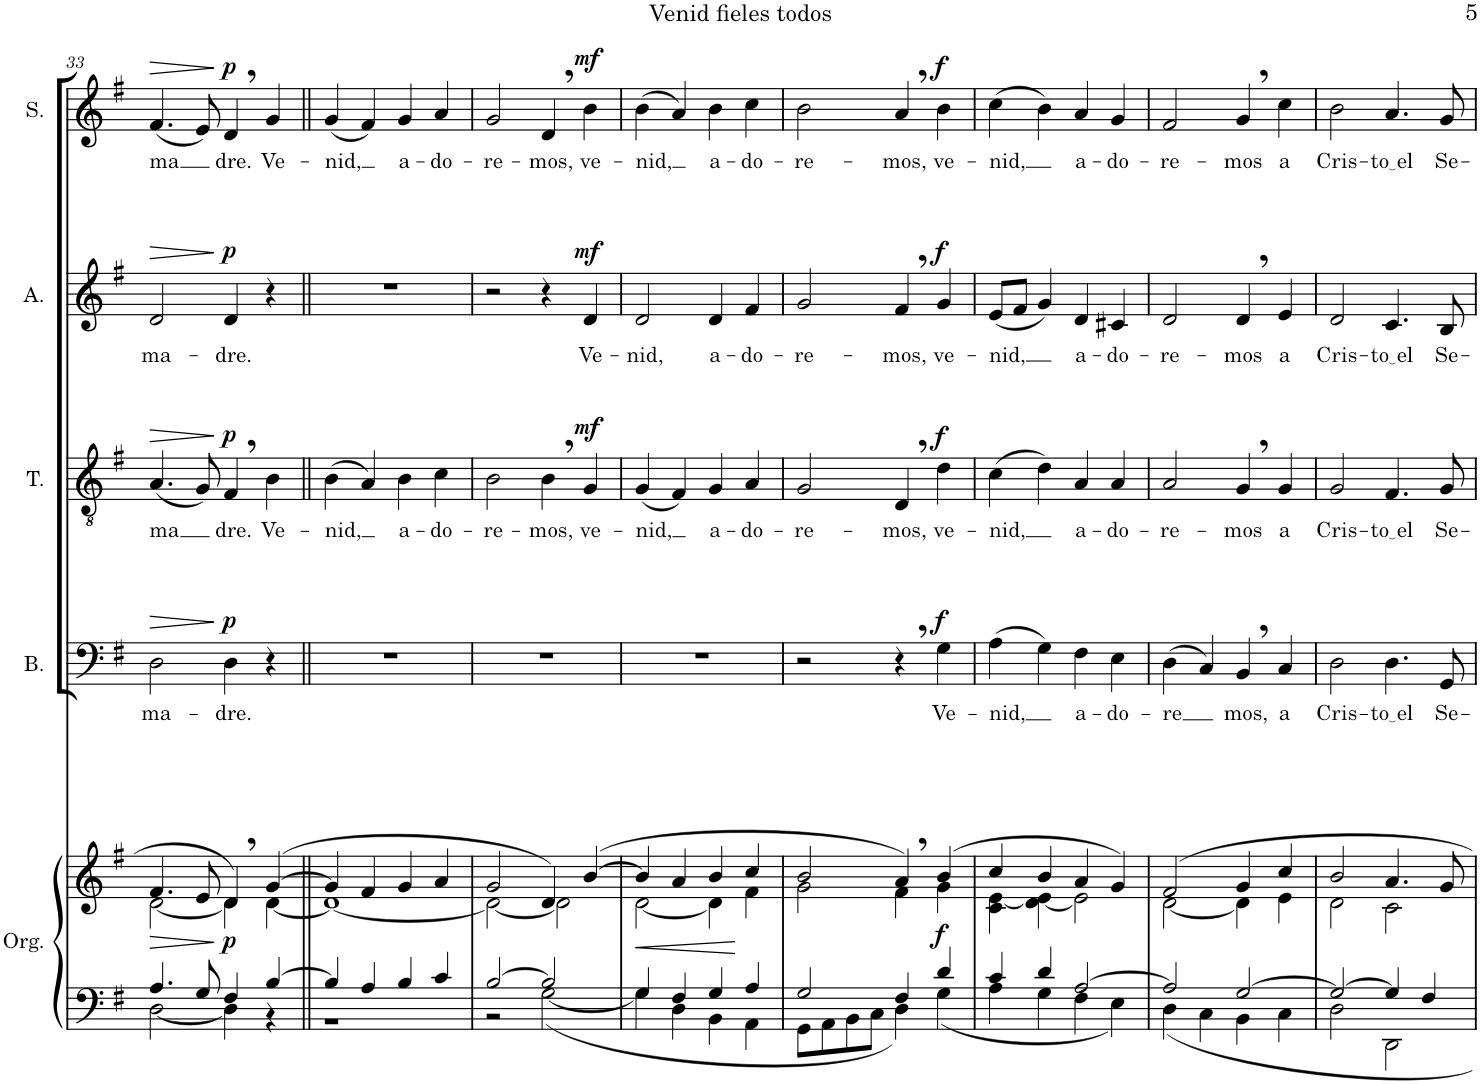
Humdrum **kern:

**kern	**kern	**dynam	**kern	**text	**dynam	**kern	**text	**dynam	**kern	**text	**dynam	**kern	**text	**dynam
*part5	*part5	*part5	*part4	*part4	*part4	*part3	*part3	*part3	*part2	*part2	*part2	*part1	*part1	*part1
*staff6	*staff5	*staff5/6	*staff4	*staff4	*staff4	*staff3	*staff3	*staff3	*staff2	*staff2	*staff2	*staff1	*staff1	*staff1
*I"Órgano	*	*	*I"Bajo	*	*	*I"Tenor	*	*	*I"Alto	*	*	*I"Soprano	*	*
*	*	*	*I'B.	*	*	*I'T.	*	*	*I'A.	*	*	*I'S.	*	*
!!LO:PB:g=z
*clefF4	*clefG2	*	*clefF4	*	*	*clefGv2	*	*	*clefG2	*	*	*clefG2	*	*
*k[f#]	*k[f#]	*	*k[f#]	*	*	*k[f#]	*	*	*k[f#]	*	*	*k[f#]	*	*
*M4/4	*M4/4	*	*M4/4	*	*	*M4/4	*	*	*M4/4	*	*	*M4/4	*	*
=33	=33	=33	=33	=33	=33	=33	=33	=33	=33	=33	=33	=33	=33	=33
*^	*	*	*	*	*	*	*	*	*	*	*	*	*	*
!	!	!	!LO:HP:b	!	!LO:LY:b	!LO:HP:b	!	!LO:LY:b	!LO:HP:b	!	!LO:LY:b	!LO:HP:b	!	!LO:LY:b	!LO:HP:b
*	*	*^	*	*	*	*	*	*	*	*	*	*	*	*	*
4.A/	[2D\	4.f#/	[2d\	>	2D\	ma-	>	(4.A/	ma	>	2d/	ma-	>	(4.f#/	ma	>
8G/	.	8e/	.	.	.	.	.	8G/)	.	.	.	.	.	8e/)	.	.
!	!	!	!	!LO:DY:n=1:b	!	!LO:LY:b	!LO:DY:n=1:a	!	!LO:LY:b	!LO:DY:n=1:a	!	!LO:LY:b	!LO:DY:n=1:a	!	!LO:LY:b	!LO:DY:n=1:a
4F#/	4D\]	4d,/	4d\]	] p	4D\	-dre.	] p	4F#,/	dre.	] p	4d/	-dre.	] p	4d,/	dre.	] p
!	!	!	!	!	!	!	!	!	!LO:LY:b	!	!	!	!	!	!LO:LY:b	!
[4B/	4r	([4g/	[4d\	.	4r	.	.	4B\	Ve-	.	4r	.	.	4g/	Ve-	.
=34||	=34||	=34||	=34||	=34||	=34||	=34||	=34||	=34||	=34||	=34||	=34||	=34||	=34||	=34||	=34||	=34||
!	!	!	!	!	!	!	!	!	!LO:LY:b	!	!	!	!	!	!LO:LY:b	!
4B/]	1r	4g/]	1d_	.	1r	.	.	(4B\	-nid,	.	1r	.	.	(4g/	-nid,	.
4A/	.	4f#/	.	.	.	.	.	4A/)	.	.	.	.	.	4f#/)	.	.
!	!	!	!	!	!	!	!	!	!LO:LY:b	!	!	!	!	!	!LO:LY:b	!
4B/	.	4g/	.	.	.	.	.	4B\	a-	.	.	.	.	4g/	a-	.
!	!	!	!	!	!	!	!	!	!LO:LY:b	!	!	!	!	!	!LO:LY:b	!
4c/	.	4a/	.	.	.	.	.	4c\	-do-	.	.	.	.	4a/	-do-	.
=35	=35	=35	=35	=35	=35	=35	=35	=35	=35	=35	=35	=35	=35	=35	=35	=35
!	!	!	!	!	!	!	!	!	!LO:LY:b	!	!	!	!	!	!LO:LY:b	!
[2B/	2r	2g/	2d\_	.	1r	.	.	2B\	-re-	.	2r	.	.	2g/	-re-	.
!	!	!	!	!	!	!	!	!	!LO:LY:b	!	!	!	!	!	!LO:LY:b	!
2B/]	[2G\	4d/)	2d\]	.	.	.	.	4B,\	-mos,	.	4r	.	.	4d,/	-mos,	.
!	!	!	!	!	!	!	!	!	!LO:LY:b	!LO:DY:a	!	!LO:LY:b	!LO:DY:a	!	!LO:LY:b	!LO:DY:a
.	.	([4b/	.	.	.	.	.	4G/	ve-	mf	4d/	Ve-	mf	4b\	ve-	mf
=36	=36	=36	=36	=36	=36	=36	=36	=36	=36	=36	=36	=36	=36	=36	=36	=36
!	!	!	!	!LO:HP:b	!	!	!	!	!LO:LY:b	!	!	!LO:LY:b	!	!	!LO:LY:b	!
4G/	4G\]	4b/]	[2d\	<	1r	.	.	(4G/	-nid,	.	2d/	-nid,	.	(4b\	-nid,	.
4F#/	4D\	4a/	.	.	.	.	.	4F#/)	.	.	.	.	.	4a/)	.	.
!	!	!	!	!	!	!	!	!	!LO:LY:b	!	!	!LO:LY:b	!	!	!LO:LY:b	!
4G/	4BB\	4b/	4d\]	.	.	.	.	4G/	a-	.	4d/	a-	.	4b\	a-	.
!	!	!	!	!	!	!	!	!	!LO:LY:b	!	!	!LO:LY:b	!	!	!LO:LY:b	!
4A/	4AA\	4cc/	4f#\	[	.	.	.	4A/	-do-	.	4f#/	-do-	.	4cc\	-do-	.
=37	=37	=37	=37	=37	=37	=37	=37	=37	=37	=37	=37	=37	=37	=37	=37	=37
!	!	!	!	!	!	!	!	!	!LO:LY:b	!	!	!LO:LY:b	!	!	!LO:LY:b	!
2G/	8GG\L	2b/	2g\	.	2r	.	.	2G/	-re-	.	2g/	-re-	.	2b\	-re-	.
.	8AA\	.	.	.	.	.	.	.	.	.	.	.	.	.	.	.
.	8BB\	.	.	.	.	.	.	.	.	.	.	.	.	.	.	.
.	8C\J	.	.	.	.	.	.	.	.	.	.	.	.	.	.	.
!	!	!	!	!	!	!	!	!	!LO:LY:b	!	!	!LO:LY:b	!	!	!LO:LY:b	!
4F#/	4D\	4a,/)	4f#\	.	4r	.	.	4D,/	-mos,	.	4f#,/	-mos,	.	4a,/	-mos,	.
!	!	!	!	!LO:DY:b	!	!LO:LY:b	!LO:DY:a	!	!LO:LY:b	!LO:DY:a	!	!LO:LY:b	!LO:DY:a	!	!LO:LY:b	!LO:DY:a
4d/	4G\	(4b/	4g\	f	4G\	Ve-	f	4d\	ve-	f	4g/	ve-	f	4b\	ve-	f
=38	=38	=38	=38	=38	=38	=38	=38	=38	=38	=38	=38	=38	=38	=38	=38	=38
!	!	!	!	!	!	!LO:LY:b	!	!	!LO:LY:b	!	!	!LO:LY:b	!	!	!LO:LY:b	!
4c/	4A\	4cc/	4c\ [4e\	.	(4A\	-nid,	.	(4c\	-nid,	.	(8e/L	-nid,	.	(4cc\	-nid,	.
.	.	.	.	.	.	.	.	.	.	.	8f#/J	.	.	.	.	.
4d/	4G\	4b/	4d\ 4e\_	.	4G\)	.	.	4d\)	.	.	4g/)	.	.	4b\)	.	.
!	!	!	!	!	!	!LO:LY:b	!	!	!LO:LY:b	!	!	!LO:LY:b	!	!	!LO:LY:b	!
[2A/	4F#\	4a/	2e\]	.	4F#\	a-	.	4A/	a-	.	4d/	a-	.	4a/	a-	.
!	!	!	!	!	!	!LO:LY:b	!	!	!LO:LY:b	!	!	!LO:LY:b	!	!	!LO:LY:b	!
.	4E\	4g/)	.	.	4E\	-do-	.	4A/	-do-	.	4c#X/	-do-	.	4g/	-do-	.
=39	=39	=39	=39	=39	=39	=39	=39	=39	=39	=39	=39	=39	=39	=39	=39	=39
!	!	!	!	!	!	!LO:LY:b	!	!	!LO:LY:b	!	!	!LO:LY:b	!	!	!LO:LY:b	!
2A/]	4D\	2f#/	[2d\	.	(4D\	-re	.	2A/	-re-	.	2d/	-re-	.	2f#/	-re-	.
.	4C\	.	.	.	4C/)	.	.	.	.	.	.	.	.	.	.	.
!	!	!	!	!	!	!LO:LY:b	!	!	!LO:LY:b	!	!	!LO:LY:b	!	!	!LO:LY:b	!
[2G/	4BB\	4g/	4d\]	.	4BB,/	mos,	.	4G,/	-mos	.	4d,/	-mos	.	4g,/	-mos	.
!	!	!	!	!	!	!LO:LY:b	!	!	!LO:LY:b	!	!	!LO:LY:b	!	!	!LO:LY:b	!
.	4C\	4cc/	4e\	.	4C/	a	.	4G/	a	.	4e/	a	.	4cc\	a	.
=40	=40	=40	=40	=40	=40	=40	=40	=40	=40	=40	=40	=40	=40	=40	=40	=40
!	!	!	!	!	!	!LO:LY:b	!	!	!LO:LY:b	!	!	!LO:LY:b	!	!	!LO:LY:b	!
2G/_	2D\	2b/	2d\	.	2D\	Cris-	.	2G/	Cris-	.	2d/	Cris-	.	2b\	Cris-	.
!	!	!	!	!	!	!LO:LY:b	!	!	!LO:LY:b	!	!	!LO:LY:b	!	!	!LO:LY:b	!
4G/]	2DD\	4.a/	2c\	.	4.D\	to el	.	4.F#/	to el	.	4.c/	to el	.	4.a/	to el	.
4F#/	.	.	.	.	.	.	.	.	.	.	.	.	.	.	.	.
!	!	!	!	!	!	!LO:LY:b	!	!	!LO:LY:b	!	!	!LO:LY:b	!	!	!LO:LY:b	!
.	.	8g/	.	.	8GG/	Se-	.	8G/	Se-	.	8B/	Se-	.	8g/	Se-	.
*v	*v	*	*	*	*	*	*	*	*	*	*	*	*	*	*	*
*	*v	*v	*	*	*	*	*	*	*	*	*	*	*	*	*
=	=	=	=	=	=	=	=	=	=	=	=	=	=	=
*-	*-	*-	*-	*-	*-	*-	*-	*-	*-	*-	*-	*-	*-	*-
